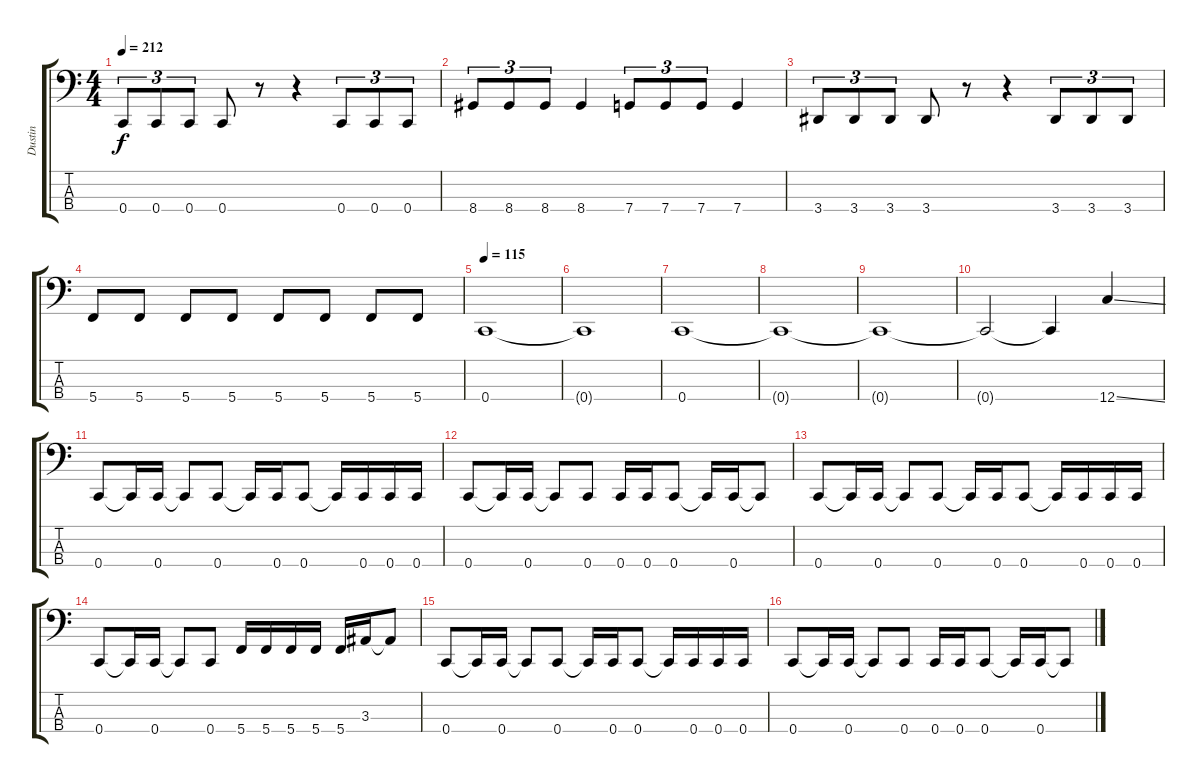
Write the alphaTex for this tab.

\track ("Dustin" "Dustin") {instrument electricbasspick}
\staff {score tabs}
\tuning (F2 C2 G1 C1) {hide}
\ts (4 4)
\tempo 212
\clef f4
\ks c
0.4.8{tu (3 2) dy f} 0.4.8{tu (3 2)} 0.4.8{tu (3 2)} 0.4.8 r.8 r.4 0.4.8{tu (3 2)} 0.4.8{tu (3 2)} 0.4.8{tu (3 2)} |
8.4.8{tu (3 2)} 8.4.8{tu (3 2)} 8.4.8{tu (3 2)} 8.4.4 7.4.8{tu (3 2)} 7.4.8{tu (3 2)} 7.4.8{tu (3 2)} 7.4.4 |
3.4.8{tu (3 2)} 3.4.8{tu (3 2)} 3.4.8{tu (3 2)} 3.4.8 r.8 r.4 3.4.8{tu (3 2)} 3.4.8{tu (3 2)} 3.4.8{tu (3 2)} |
5.4.8 5.4.8 5.4.8 5.4.8 5.4.8 5.4.8 5.4.8 5.4.8 |
\tempo 115
0.4.1 |
0.4{t}.1 |
0.4.1 |
0.4{t}.1 |
0.4{t}.1 |
0.4{t}.2 0.4{t}.4 12.4{ss}.4 |
0.4.8 0.4{t}.16 0.4.16 0.4{t}.8 0.4.8 0.4{t}.16 0.4.16 0.4.8 0.4{t}.16 0.4.16 0.4.16 0.4.16 |
0.4.8 0.4{t}.16 0.4.16 0.4{t}.8 0.4.8 0.4.16 0.4.16 0.4.8 0.4{t}.16 0.4.16 0.4{t}.8 |
0.4.8 0.4{t}.16 0.4.16 0.4{t}.8 0.4.8 0.4{t}.16 0.4.16 0.4.8 0.4{t}.16 0.4.16 0.4.16 0.4.16 |
0.4.8 0.4{t}.16 0.4.16 0.4{t}.8 0.4.8 5.4.16 5.4.16 5.4.16 5.4.16 5.4.16 3.3.16 3.3{t}.8 |
0.4.8 0.4{t}.16 0.4.16 0.4{t}.8 0.4.8 0.4{t}.16 0.4.16 0.4.8 0.4{t}.16 0.4.16 0.4.16 0.4.16 |
0.4.8 0.4{t}.16 0.4.16 0.4{t}.8 0.4.8 0.4.16 0.4.16 0.4.8 0.4{t}.16 0.4.16 0.4{t}.8
